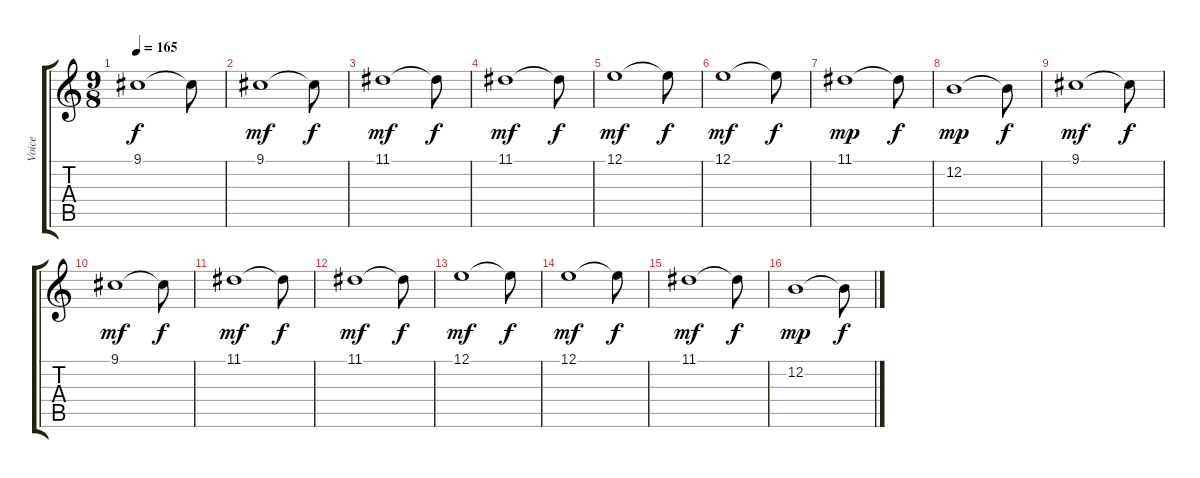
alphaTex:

\track ("Voice" "Voice") {instrument voiceoohs}
\staff {score tabs}
\tuning (E4 B3 G3 D3 A2 E2) {hide}
\ts (9 8)
\tempo 165
\clef g2
\ks c
9.1.1{dy f} 9.1{t}.8 |
9.1.1{dy mf} 9.1{t}.8{dy f} |
11.1.1{dy mf} 11.1{t}.8{dy f} |
11.1.1{dy mf} 11.1{t}.8{dy f} |
12.1.1{dy mf} 12.1{t}.8{dy f} |
12.1.1{dy mf} 12.1{t}.8{dy f} |
11.1.1{dy mp} 11.1{t}.8{dy f} |
12.2.1{dy mp} 12.2{t}.8{dy f} |
9.1.1{dy mf} 9.1{t}.8{dy f} |
9.1.1{dy mf} 9.1{t}.8{dy f} |
11.1.1{dy mf} 11.1{t}.8{dy f} |
11.1.1{dy mf} 11.1{t}.8{dy f} |
12.1.1{dy mf} 12.1{t}.8{dy f} |
12.1.1{dy mf} 12.1{t}.8{dy f} |
11.1.1{dy mf} 11.1{t}.8{dy f} |
12.2.1{dy mp} 12.2{t}.8{dy f}
